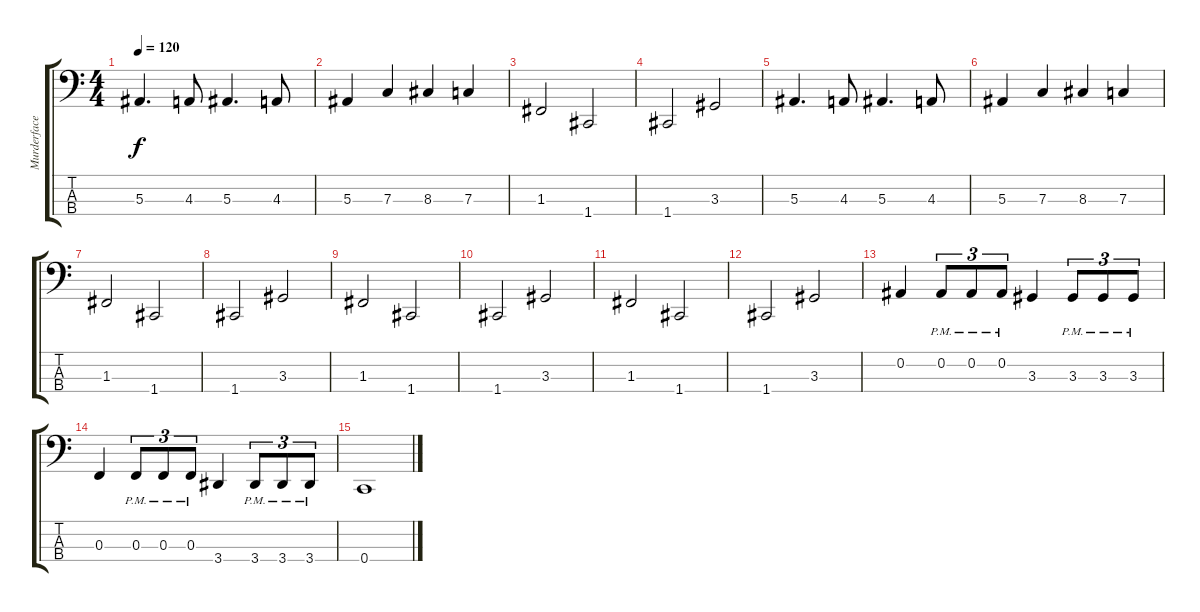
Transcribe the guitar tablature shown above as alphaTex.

\track ("Murderface" "Murderface") {instrument electricbassfinger}
\staff {score tabs}
\tuning (Eb2 Bb1 F1 C1) {hide}
\ts (4 4)
\tempo 120
\clef f4
\ks c
5.3.4{d dy f} 4.3.8 5.3.4{d} 4.3.8 |
5.3.4 7.3.4 8.3.4 7.3.4 |
1.3.2 1.4.2 |
1.4.2 3.3.2 |
5.3.4{d} 4.3.8 5.3.4{d} 4.3.8 |
5.3.4 7.3.4 8.3.4 7.3.4 |
1.3.2 1.4.2 |
1.4.2 3.3.2 |
1.3.2 1.4.2 |
1.4.2 3.3.2 |
1.3.2 1.4.2 |
1.4.2 3.3.2 |
0.2.4 0.2{pm}.8{tu (3 2)} 0.2{pm}.8{tu (3 2)} 0.2{pm}.8{tu (3 2)} 3.3.4 3.3{pm}.8{tu (3 2)} 3.3{pm}.8{tu (3 2)} 3.3{pm}.8{tu (3 2)} |
0.3.4 0.3{pm}.8{tu (3 2)} 0.3{pm}.8{tu (3 2)} 0.3{pm}.8{tu (3 2)} 3.4.4 3.4{pm}.8{tu (3 2)} 3.4{pm}.8{tu (3 2)} 3.4{pm}.8{tu (3 2)} |
0.4.1{volume 0}
